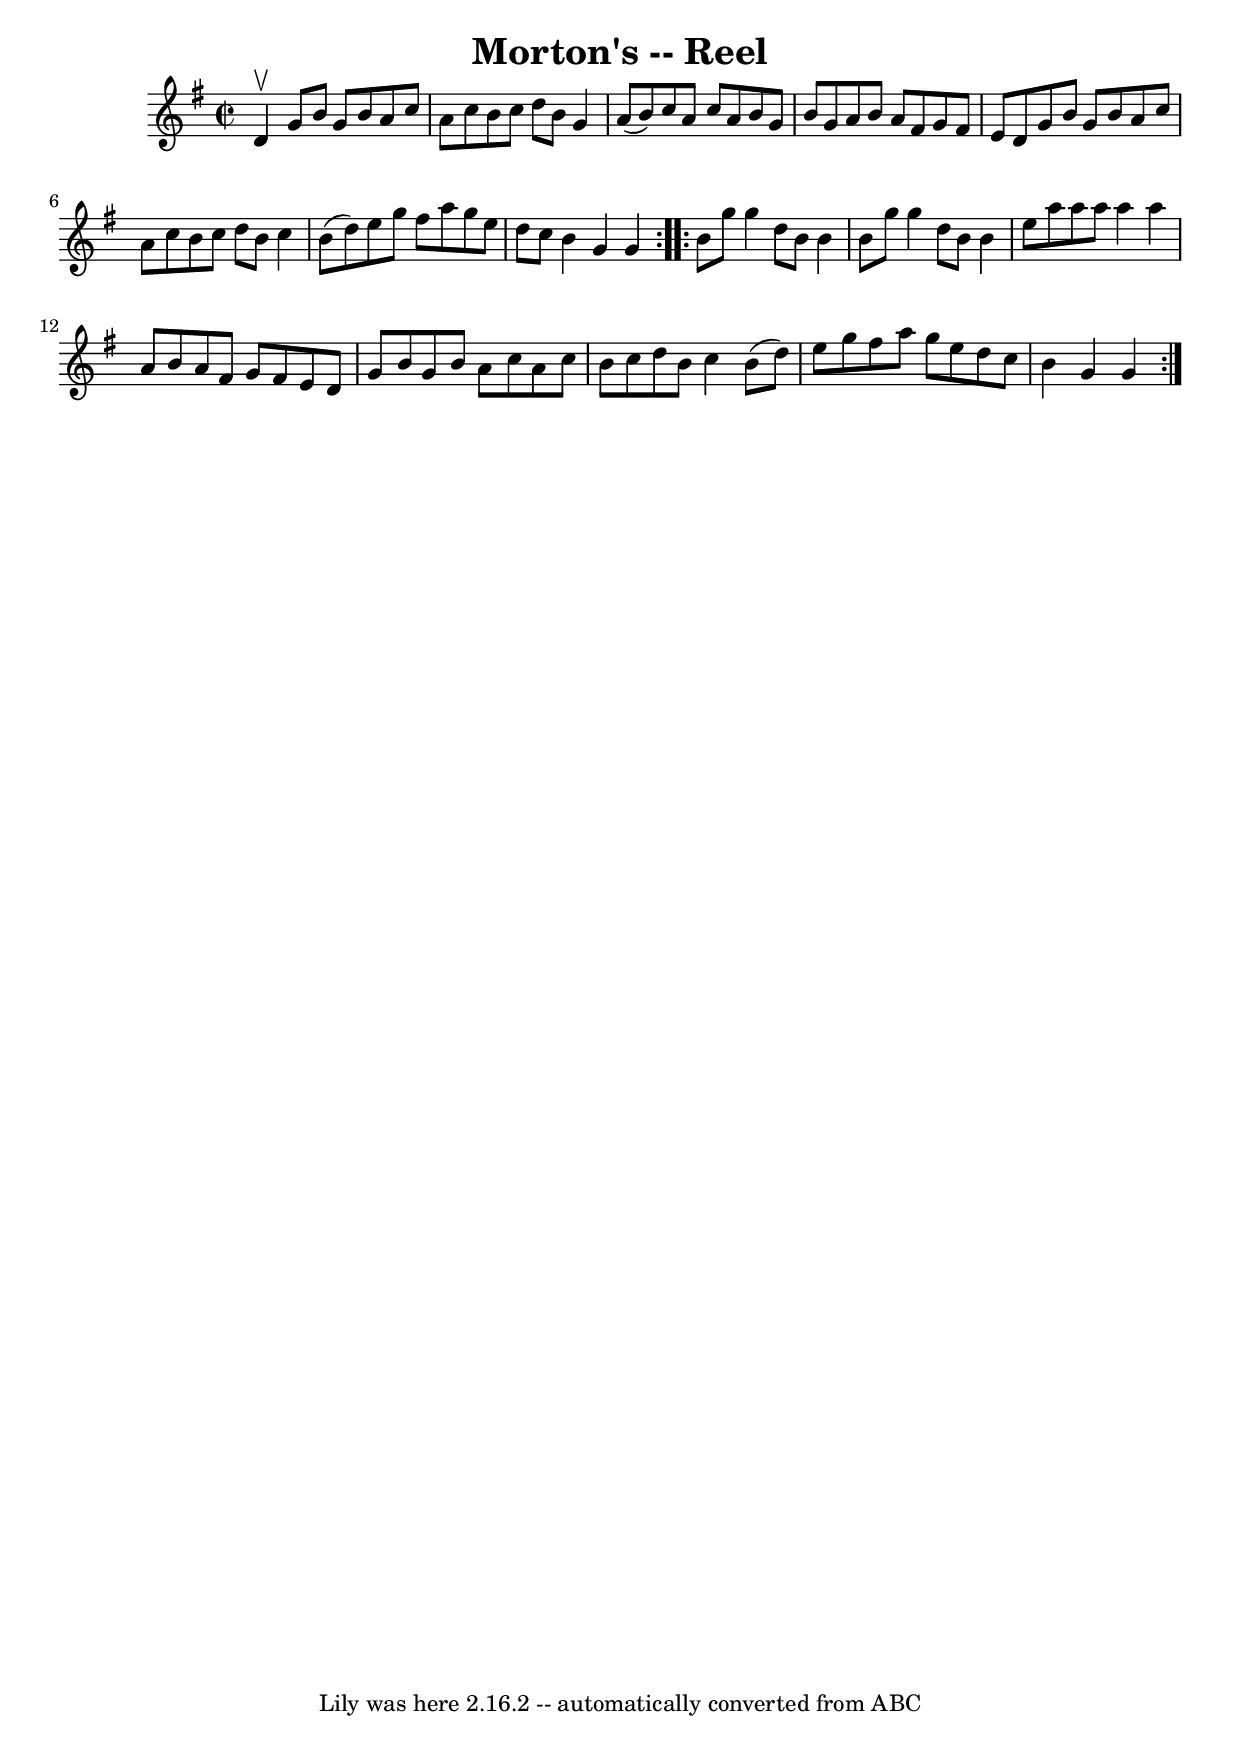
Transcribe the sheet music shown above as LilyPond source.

\version "2.16.2"
\include "Mammoth.ily"
\header {
  %% book = "Ryan's Mammoth Collection"
  crossRefNumber = "1"
  footnotes = ""
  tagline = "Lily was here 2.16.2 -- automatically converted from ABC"
  title = "Morton's -- Reel"

}
voicedefault =  {



  \repeat volta 2 {

    \override Staff.TimeSignature #'style = #'C
    \time 2/2 
    \key g \major
    d'4^\upbow |
    g'8 b'8 g'8 b'8    
    a'8 c''8 a'8 c''8  |
    b'8 c''8 d''8 b'8 g'4 a'8 
    (b'8) |
    c''8 a'8 c''8 a'8 b'8 g'8 b'8 g'8  
    |
    a'8 b'8 a'8 fis'8 g'8 fis'8 e'8 d'8  |
    
    g'8 b'8 g'8 b'8 a'8 c''8 a'8 c''8  |
    b'8    
    c''8 d''8 b'8 c''4 b'8 (d''8) |
    e''8 g''8    
    fis''8 a''8 g''8 e''8 d''8 c''8  |
    b'4 g'4 g'4  

  } 
  \repeat volta 2 {
    b'8 g''8 g''4 d''8 b'8 b'4  |
    
    b'8 g''8 g''4 d''8 b'8 b'4  |
    e''8 a''8 a''8    
    a''8 a''4 a''4  |
    a'8 b'8 a'8 fis'8 g'8 fis'8    
    e'8 d'8  |
    g'8 b'8 g'8 b'8 a'8 c''8 a'8 c''8 
    |
    b'8 c''8 d''8 b'8 c''4 b'8 (d''8) |
    
    e''8 g''8 fis''8 a''8 g''8 e''8 d''8 c''8  |
    b'4  
    g'4 g'4  
  }   

}

\score{
  <<

    \context Staff="default"
    {
      \voicedefault 
      
    }

  >>
  \layout {
    
  }
  \midi {
  }

}
